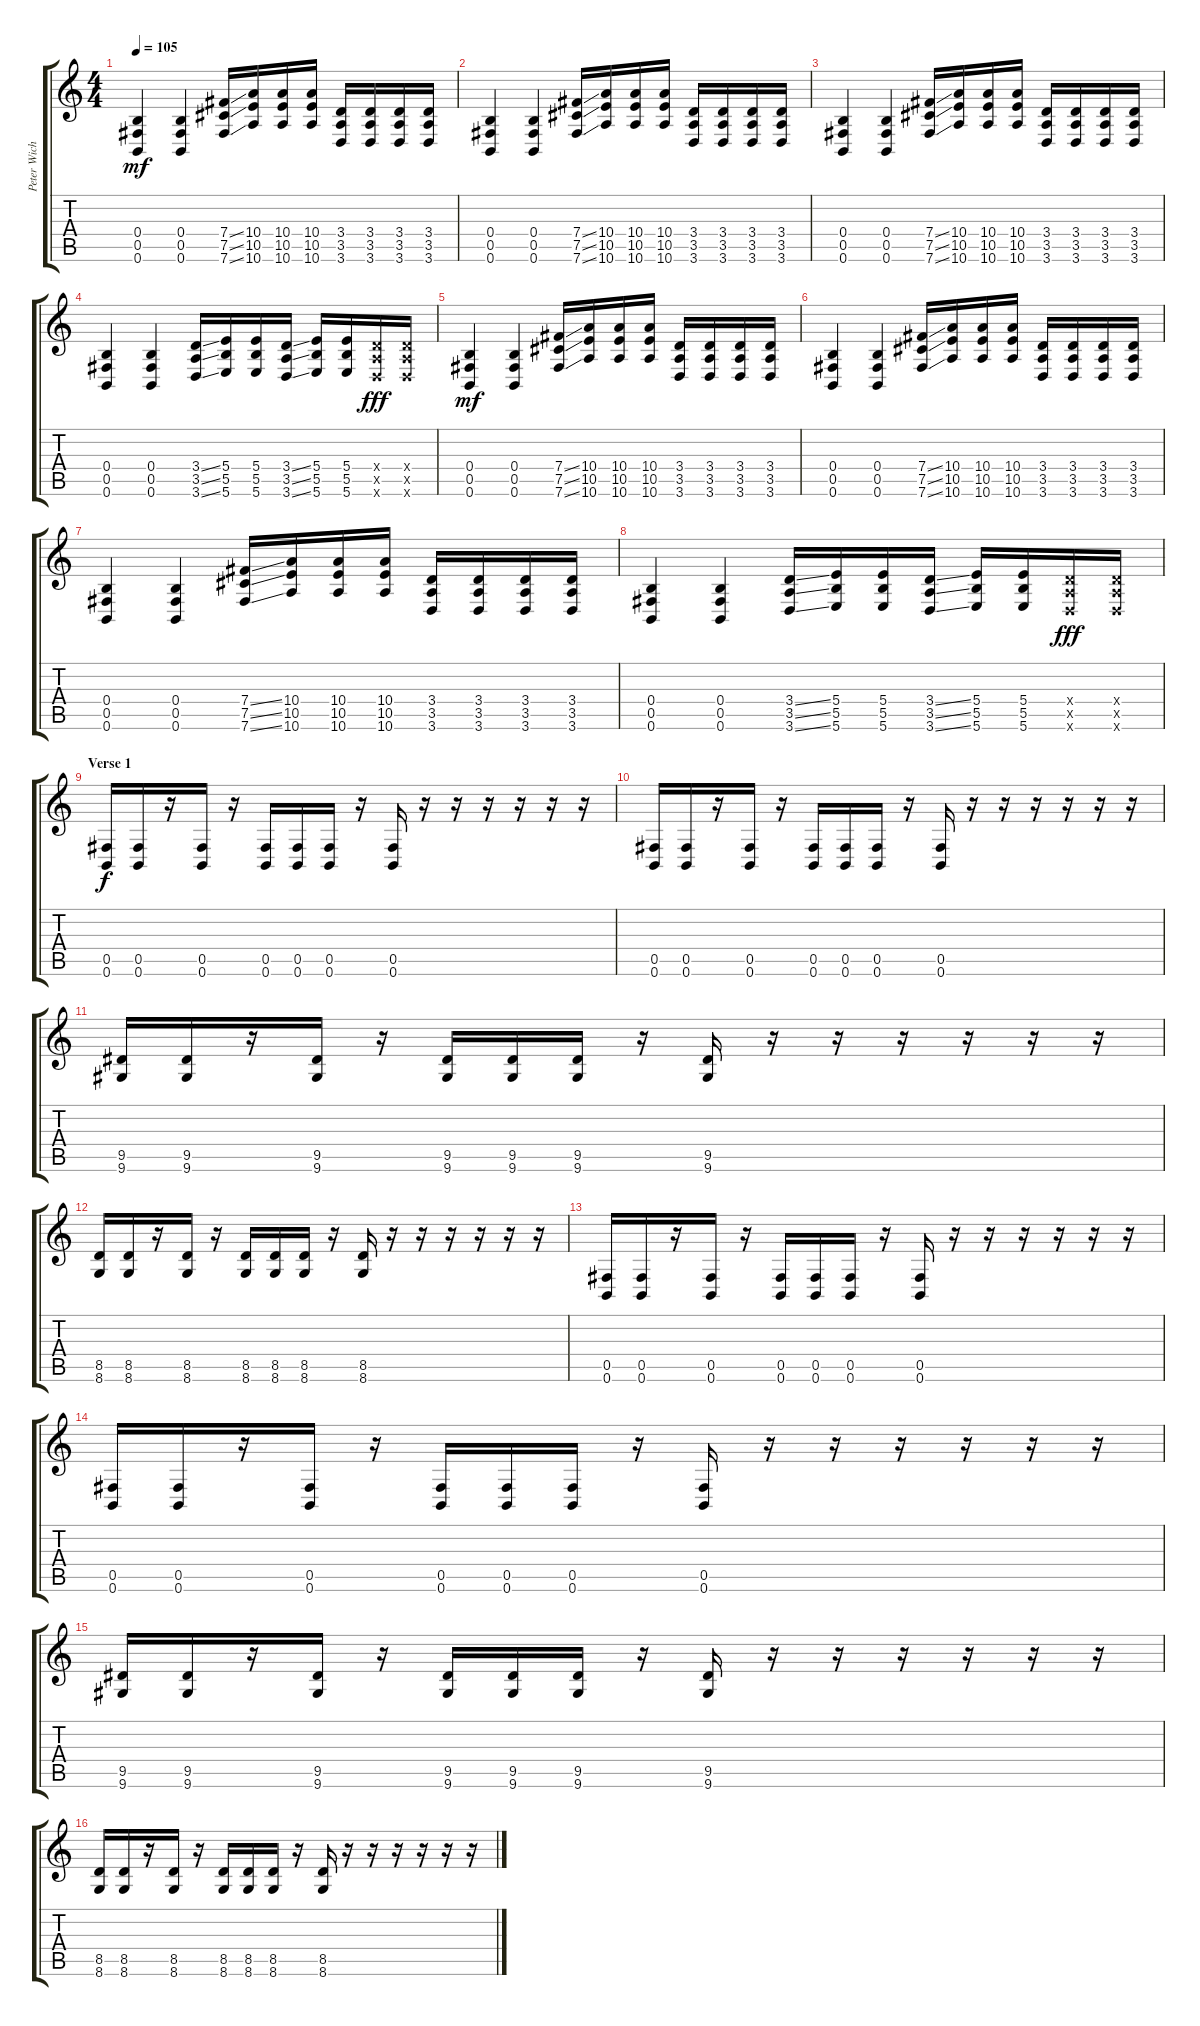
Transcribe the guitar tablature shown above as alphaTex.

\track ("Peter Wichers" "Peter Wich") {instrument distortionguitar}
\staff {score tabs}
\tuning (Db4 Ab3 E3 B2 Gb2 B1) {hide}
\ts (4 4)
\tempo 105
\clef g2
\ks c
(0.4 0.5 0.6).4{dy mf instrument distortionguitar} (0.4 0.5 0.6).4 (7.4{ss} 7.5{ss} 7.6{ss}).16 (10.4 10.5 10.6).16 (10.4 10.5 10.6).16 (10.4 10.5 10.6).16 (3.4 3.5 3.6).16 (3.4 3.5 3.6).16 (3.4 3.5 3.6).16 (3.4 3.5 3.6).16 |
(0.4 0.5 0.6).4 (0.4 0.5 0.6).4 (7.4{ss} 7.5{ss} 7.6{ss}).16 (10.4 10.5 10.6).16 (10.4 10.5 10.6).16 (10.4 10.5 10.6).16 (3.4 3.5 3.6).16 (3.4 3.5 3.6).16 (3.4 3.5 3.6).16 (3.4 3.5 3.6).16 |
(0.4 0.5 0.6).4 (0.4 0.5 0.6).4 (7.4{ss} 7.5{ss} 7.6{ss}).16 (10.4 10.5 10.6).16 (10.4 10.5 10.6).16 (10.4 10.5 10.6).16 (3.4 3.5 3.6).16 (3.4 3.5 3.6).16 (3.4 3.5 3.6).16 (3.4 3.5 3.6).16 |
(0.4 0.5 0.6).4 (0.4 0.5 0.6).4 (3.4{ss} 3.5{ss} 3.6{ss}).16 (5.4 5.5 5.6).16 (5.4 5.5 5.6).16 (3.4{ss} 3.5{ss} 3.6{ss}).16 (5.4 5.5 5.6).16 (5.4 5.5 5.6).16 (3.4{x} 3.5{x} 3.6{x}).16{dy fff} (3.4{x} 3.5{x} 3.6{x}).16 |
(0.4 0.5 0.6).4{dy mf} (0.4 0.5 0.6).4 (7.4{ss} 7.5{ss} 7.6{ss}).16 (10.4 10.5 10.6).16 (10.4 10.5 10.6).16 (10.4 10.5 10.6).16 (3.4 3.5 3.6).16 (3.4 3.5 3.6).16 (3.4 3.5 3.6).16 (3.4 3.5 3.6).16 |
(0.4 0.5 0.6).4 (0.4 0.5 0.6).4 (7.4{ss} 7.5{ss} 7.6{ss}).16 (10.4 10.5 10.6).16 (10.4 10.5 10.6).16 (10.4 10.5 10.6).16 (3.4 3.5 3.6).16 (3.4 3.5 3.6).16 (3.4 3.5 3.6).16 (3.4 3.5 3.6).16 |
(0.4 0.5 0.6).4 (0.4 0.5 0.6).4 (7.4{ss} 7.5{ss} 7.6{ss}).16 (10.4 10.5 10.6).16 (10.4 10.5 10.6).16 (10.4 10.5 10.6).16 (3.4 3.5 3.6).16 (3.4 3.5 3.6).16 (3.4 3.5 3.6).16 (3.4 3.5 3.6).16 |
(0.4 0.5 0.6).4 (0.4 0.5 0.6).4 (3.4{ss} 3.5{ss} 3.6{ss}).16 (5.4 5.5 5.6).16 (5.4 5.5 5.6).16 (3.4{ss} 3.5{ss} 3.6{ss}).16 (5.4 5.5 5.6).16 (5.4 5.5 5.6).16 (3.4{x} 3.5{x} 3.6{x}).16{dy fff} (3.4{x} 3.5{x} 3.6{x}).16 |
\section ("" "Verse 1")
(0.5 0.6).16{dy f} (0.5 0.6).16 r.16 (0.5 0.6).16 r.16 (0.5 0.6).16 (0.5 0.6).16 (0.5 0.6).16 r.16 (0.5 0.6).16 r.16 r.16 r.16 r.16 r.16 r.16 |
(0.5 0.6).16 (0.5 0.6).16 r.16 (0.5 0.6).16 r.16 (0.5 0.6).16 (0.5 0.6).16 (0.5 0.6).16 r.16 (0.5 0.6).16 r.16 r.16 r.16 r.16 r.16 r.16 |
(9.5 9.6).16 (9.5 9.6).16 r.16 (9.5 9.6).16 r.16 (9.5 9.6).16 (9.5 9.6).16 (9.5 9.6).16 r.16 (9.5 9.6).16 r.16 r.16 r.16 r.16 r.16 r.16 |
(8.5 8.6).16 (8.5 8.6).16 r.16 (8.5 8.6).16 r.16 (8.5 8.6).16 (8.5 8.6).16 (8.5 8.6).16 r.16 (8.5 8.6).16 r.16 r.16 r.16 r.16 r.16 r.16 |
(0.5 0.6).16 (0.5 0.6).16 r.16 (0.5 0.6).16 r.16 (0.5 0.6).16 (0.5 0.6).16 (0.5 0.6).16 r.16 (0.5 0.6).16 r.16 r.16 r.16 r.16 r.16 r.16 |
(0.5 0.6).16 (0.5 0.6).16 r.16 (0.5 0.6).16 r.16 (0.5 0.6).16 (0.5 0.6).16 (0.5 0.6).16 r.16 (0.5 0.6).16 r.16 r.16 r.16 r.16 r.16 r.16 |
(9.5 9.6).16 (9.5 9.6).16 r.16 (9.5 9.6).16 r.16 (9.5 9.6).16 (9.5 9.6).16 (9.5 9.6).16 r.16 (9.5 9.6).16 r.16 r.16 r.16 r.16 r.16 r.16 |
(8.5 8.6).16 (8.5 8.6).16 r.16 (8.5 8.6).16 r.16 (8.5 8.6).16 (8.5 8.6).16 (8.5 8.6).16 r.16 (8.5 8.6).16 r.16 r.16 r.16 r.16 r.16 r.16
